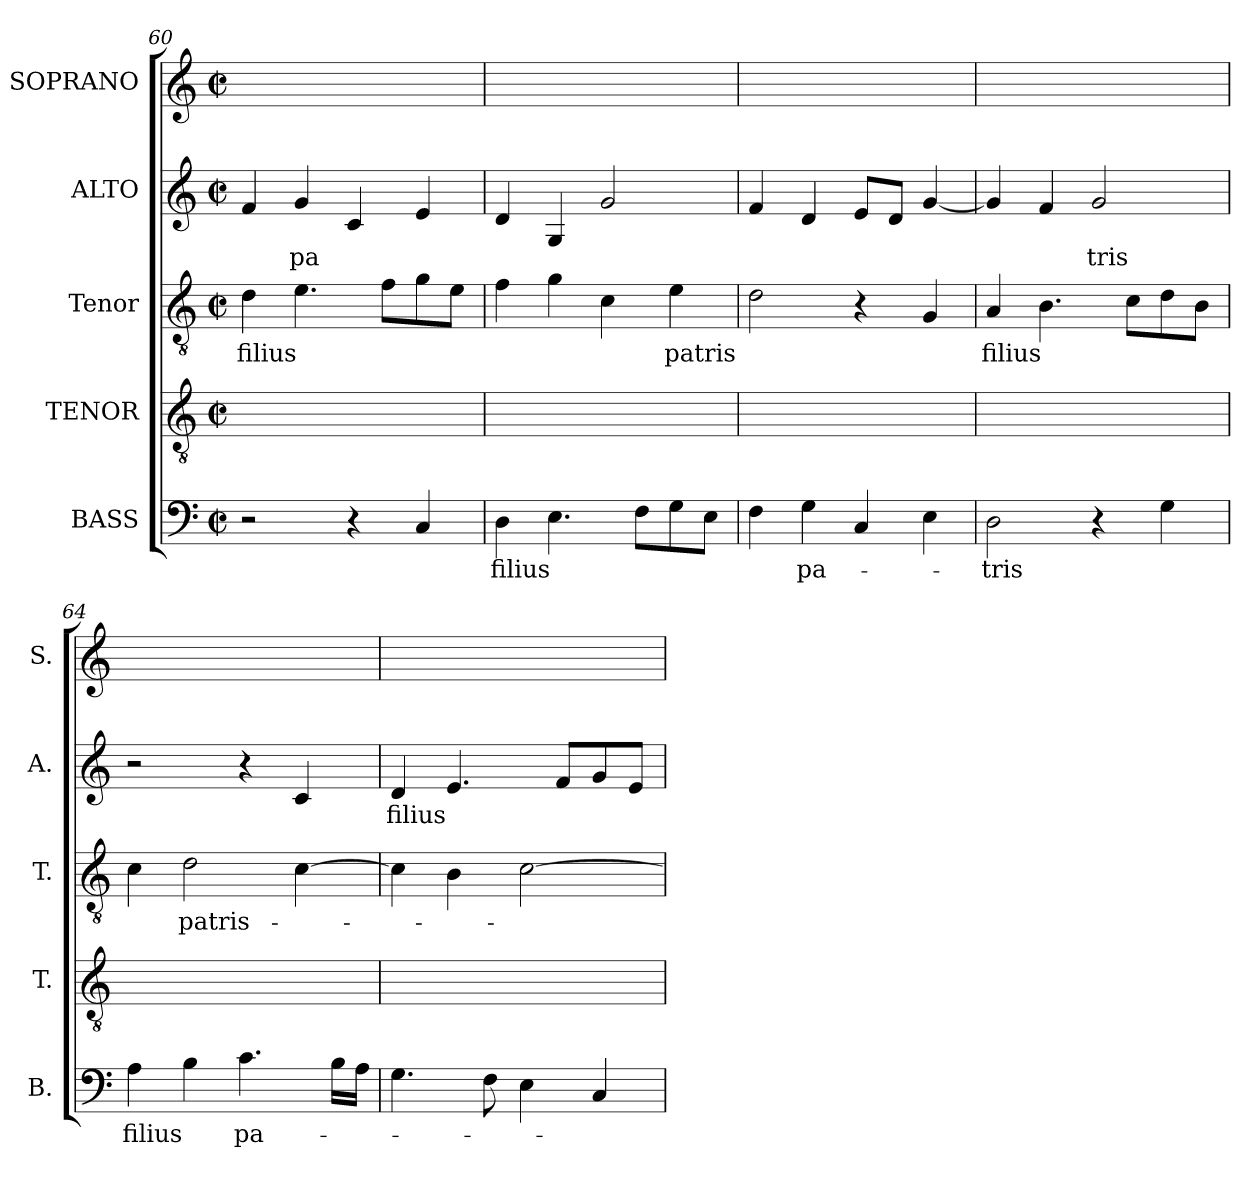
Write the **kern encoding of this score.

**kern	**text	**kern	**kern	**text	**kern	**text	**kern
*part5	*part5	*part4	*part3	*part3	*part2	*part2	*part1
*staff5	*staff5	*staff4	*staff3	*staff3	*staff2	*staff2	*staff1
*I"BASS	*	*I"TENOR	*I"Tenor	*	*I"ALTO	*	*I"SOPRANO
*I'B.	*	*I'T.	*I'T.	*	*I'A.	*	*I'S.
*clefF4	*	*clefGv2	*clefGv2	*	*clefG2	*	*clefG2
*	*	*ITrd7c12	*ITrd7c12	*	*	*	*
*k[]	*	*k[]	*k[]	*	*k[]	*	*k[]
*C:	*	*C:	*C:	*	*C:	*	*C:
*M2/2	*	*M2/2	*M2/2	*	*M2/2	*	*M2/2
*met(c|)	*	*met(c|)	*met(c|)	*	*met(c|)	*	*met(c|)
=60	=60	=60	=60	=60	=60	=60	=60
!	!	!	!	!LO:LY:b:color=#000000	!	!	!
2r	.	1ryy	4Di\	filius	4fi/	.	1ryy
!	!	!	!	!	!	!LO:LY:b:color=#000000	!
.	.	.	4.Ei\	.	4gi/	pa	.
4r	.	.	.	.	4ci/	.	.
.	.	.	8Fi\L	.	.	.	.
4Ci/	.	.	8Gi\	.	4ei/	.	.
.	.	.	8Ei\J	.	.	.	.
=61	=61	=61	=61	=61	=61	=61	=61
!	!LO:LY:b:color=#000000	!	!	!	!	!	!
4Di\	filius	1ryy	4Fi\	.	4di/	.	1ryy
4.Ei\	.	.	4Gi\	.	4Gi/	.	.
.	.	.	4Ci\	.	2gi/	.	.
8Fi\L	.	.	.	.	.	.	.
!	!	!	!	!LO:LY:b:color=#000000	!	!	!
8Gi\	.	.	4Ei\	patris	.	.	.
8Ei\J	.	.	.	.	.	.	.
=62	=62	=62	=62	=62	=62	=62	=62
4Fi\	.	1ryy	2Di\	.	4fi/	.	1ryy
!	!LO:LY:b:color=#000000	!	!	!	!	!	!
4Gi\	pa-	.	.	.	4di/	.	.
4Ci/	.	.	4r	.	8ei/L	.	.
.	.	.	.	.	8di/J	.	.
4Ei\	.	.	4GGi/	.	[4gi/	.	.
=63	=63	=63	=63	=63	=63	=63	=63
!	!LO:LY:b:color=#000000	!	!	!	!	!	!
!	!	!	!	!LO:LY:b:color=#000000	!	!	!
2Di\	-tris	1ryy	4AAi/	filius	4gi/]	.	1ryy
.	.	.	4.BBi\	.	4fi/	.	.
!	!	!	!	!	!	!LO:LY:b:color=#000000	!
4r	.	.	.	.	2gi/	tris	.
.	.	.	8Ci\L	.	.	.	.
4Gi\	.	.	8Di\	.	.	.	.
.	.	.	8BBi\J	.	.	.	.
!!LO:LB:g=z
=64	=64	=64	=64	=64	=64	=64	=64
!	!LO:LY:b:color=#000000	!	!	!	!	!	!
4Ai\	filius	1ryy	4Ci\	.	2r	.	1ryy
!	!	!	!	!LO:LY:b:color=#000000	!	!	!
4Bi\	.	.	2Di\	patris-	.	.	.
!	!LO:LY:b:color=#000000	!	!	!	!	!	!
4.ci\	pa-	.	.	.	4r	.	.
.	.	.	[4Ci\	.	4ci/	.	.
16Bi\LL	.	.	.	.	.	.	.
16Ai\JJ	.	.	.	.	.	.	.
=65	=65	=65	=65	=65	=65	=65	=65
!	!	!	!	!	!	!LO:LY:b:color=#000000	!
4.Gi\	.	1ryy	4Ci\]	.	4di/	filius	1ryy
.	.	.	4BBi\	.	4.ei/	.	.
8Fi\	.	.	.	.	.	.	.
4Ei\	.	.	[2Ci\	.	.	.	.
.	.	.	.	.	8fi/L	.	.
4Ci/	.	.	.	.	8gi/	.	.
.	.	.	.	.	8ei/J	.	.
=	=	=	=	=	=	=	=
*-	*-	*-	*-	*-	*-	*-	*-
